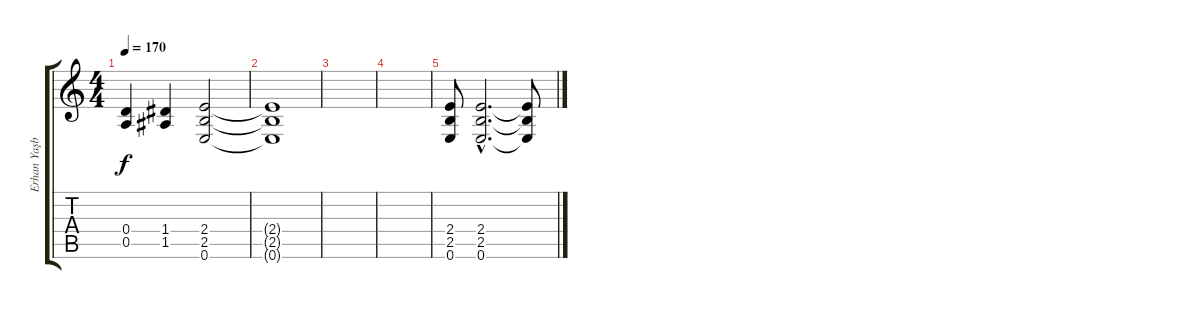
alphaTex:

\track ("Erhan Yaşbey" "Erhan Yaşb") {instrument electricguitarclean}
\staff {score tabs}
\tuning (E4 B3 G3 D3 A2 E2) {hide}
\ts (4 4)
\tempo 170
\clef g2
\ks c
(0.4 0.5).4{dy f} (1.4 1.5).4 (2.4 2.5 0.6).2 |
(2.4{t} 2.5{t} 0.6{t}).1 |
|
|
(2.4 2.5 0.6).8 (2.4{hac} 2.5{hac} 0.6{hac}).2{d} (2.4{t} 2.5{t} 0.6{t}).8
